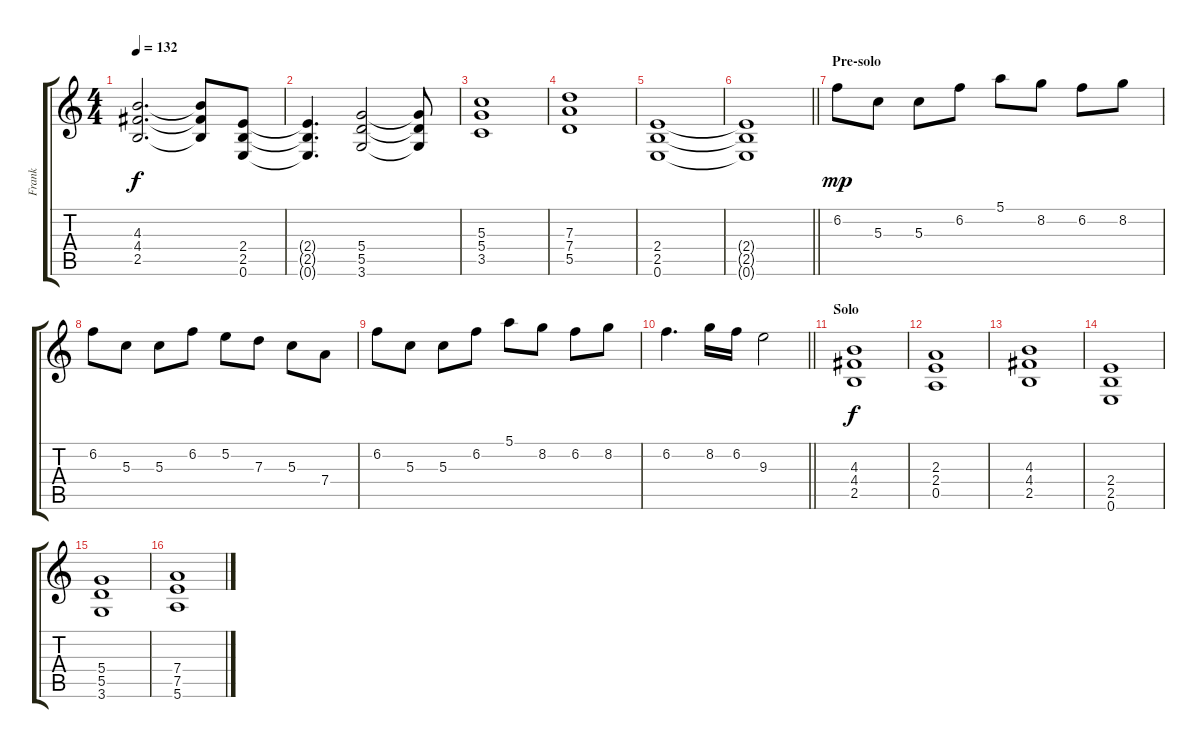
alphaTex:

\track ("Frank" "Frank") {instrument distortionguitar}
\staff {score tabs}
\tuning (E4 B3 G3 D3 A2 E2) {hide}
\ts (4 4)
\tempo 132
\clef g2
\ks c
(4.3 4.4 2.5).2{d dy f} (4.3{t} 4.4{t} 2.5{t}).8 (2.4 2.5 0.6).8 |
(2.4{t} 2.5{t} 0.6{t}).4{d} (5.4 5.5 3.6).2 (5.4{t} 5.5{t} 3.6{t}).8 |
(5.3 5.4 3.5).1 |
(7.3 7.4 5.5).1 |
(2.4 2.5 0.6).1 |
\barLineRight lightlight
(2.4{t} 2.5{t} 0.6{t}).1 |
\section ("" "Pre-solo")
6.2.8{dy mp} 5.3.8 5.3.8 6.2.8 5.1.8 8.2.8 6.2.8 8.2.8 |
6.2.8 5.3.8 5.3.8 6.2.8 5.2.8 7.3.8 5.3.8 7.4.8 |
6.2.8 5.3.8 5.3.8 6.2.8 5.1.8 8.2.8 6.2.8 8.2.8 |
\barLineRight lightlight
6.2.4{d} 8.2.16 6.2.16 9.3.2 |
\section ("" "Solo")
(4.3 4.4 2.5).1{dy f} |
(2.3 2.4 0.5).1 |
(4.3 4.4 2.5).1 |
(2.4 2.5 0.6).1 |
(5.4 5.5 3.6).1 |
(7.4 7.5 5.6).1
